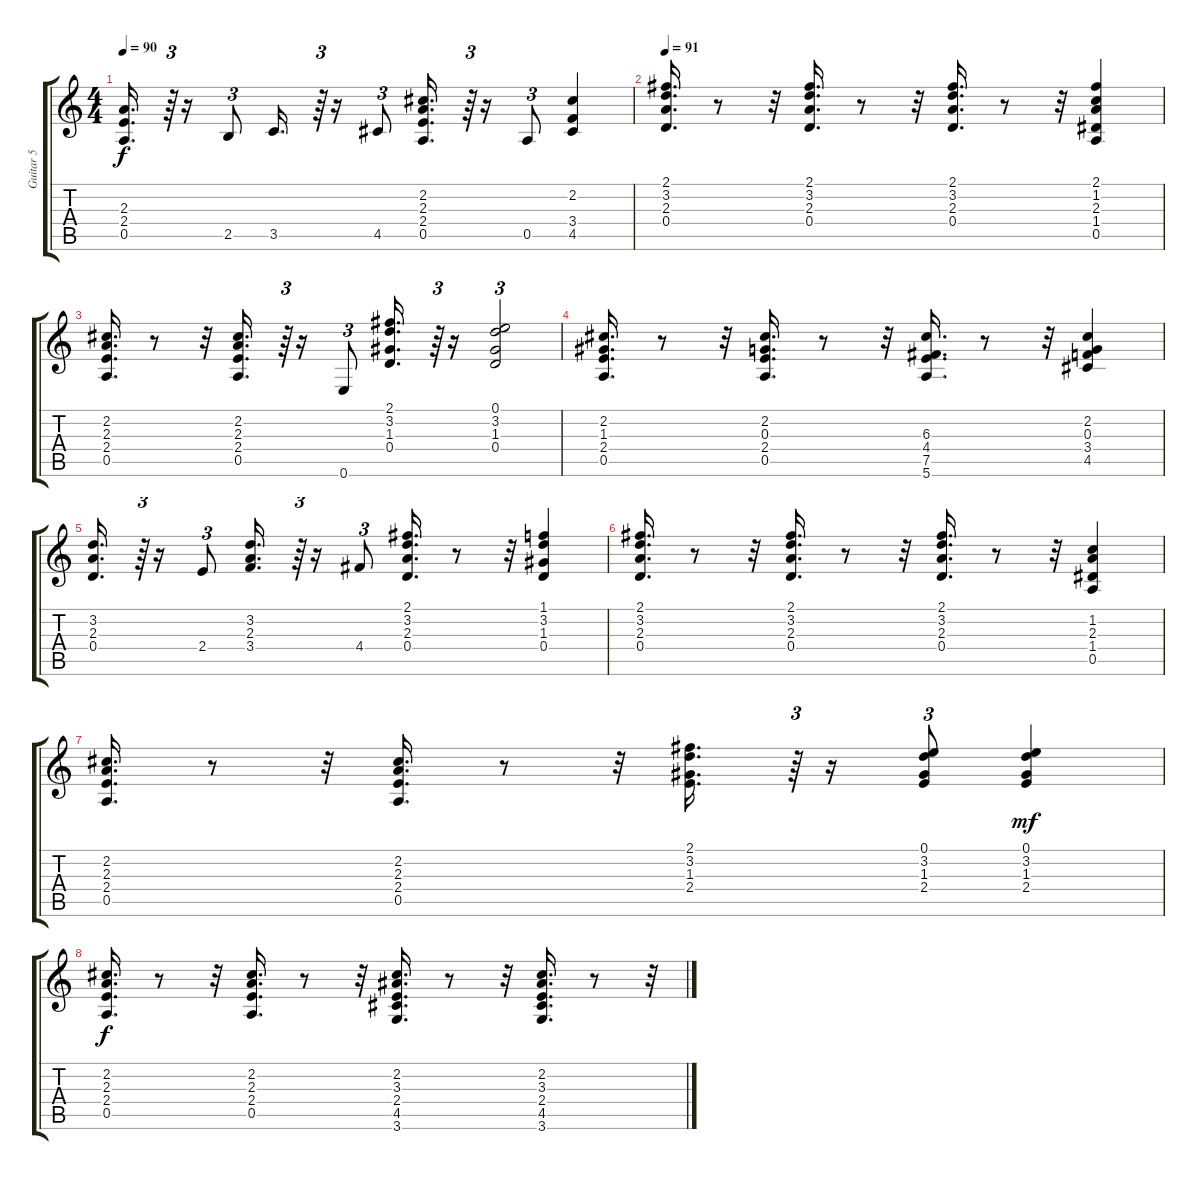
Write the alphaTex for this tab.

\track ("Guitar 5" "Guitar 5") {instrument acousticguitarnylon}
\staff {score tabs}
\tuning (E4 B3 G3 D3 A2 E2) {hide}
\ts (4 4)
\tempo 90
\clef g2
\ks c
(2.3 2.4 0.5).16{d dy f} r.64{tu (3 2)} r.16 2.5.8{tu (3 2)} 3.5.16{d} r.64{tu (3 2)} r.16 4.5.8{tu (3 2)} (2.2 2.3 2.4 0.5).16{d} r.64{tu (3 2)} r.16 0.5.8{tu (3 2)} (2.2 3.4 4.5).4 |
\tempo 91
(2.1 3.2 2.3 0.4).16{d} r.8 r.32 (2.1 3.2 2.3 0.4).16{d} r.8 r.32 (2.1 3.2 2.3 0.4).16{d} r.8 r.32 (2.1 1.2 2.3 1.4 0.5).4 |
(2.2 2.3 2.4 0.5).16{d} r.8 r.32 (2.2 2.3 2.4 0.5).16{d} r.64{tu (3 2)} r.16 0.6.8{tu (3 2)} (2.1 3.2 1.3 0.4).16{d} r.64{tu (3 2)} r.16 (0.1 3.2 1.3 0.4).2{tu (3 2)} |
(2.2 1.3 2.4 0.5).16{d} r.8 r.32 (2.2 0.3 2.4 0.5).16{d} r.8 r.32 (6.3 4.4 7.5 5.6).16{d} r.8 r.32 (2.2 0.3 3.4 4.5).4 |
(3.2 2.3 0.4).16{d} r.64{tu (3 2)} r.16 2.4.8{tu (3 2)} (3.2 2.3 3.4).16{d} r.64{tu (3 2)} r.16 4.4.8{tu (3 2)} (2.1 3.2 2.3 0.4).16{d} r.8 r.32 (1.1 3.2 1.3 0.4).4 |
(2.1 3.2 2.3 0.4).16{d} r.8 r.32 (2.1 3.2 2.3 0.4).16{d} r.8 r.32 (2.1 3.2 2.3 0.4).16{d} r.8 r.32 (1.2 2.3 1.4 0.5).4 |
(2.2 2.3 2.4 0.5).16{d} r.8 r.32 (2.2 2.3 2.4 0.5).16{d} r.8 r.32 (2.1 3.2 1.3 2.4).16{d} r.64{tu (3 2)} r.16 (0.1 3.2 1.3 2.4).8{tu (3 2)} (0.1 3.2 1.3 2.4).4{dy mf} |
(2.2 2.3 2.4 0.5).16{d dy f} r.8 r.32 (2.2 2.3 2.4 0.5).16{d} r.8 r.32 (2.2 3.3 2.4 4.5 3.6).16{d} r.8 r.32 (2.2 3.3 2.4 4.5 3.6).16{d} r.8 r.32
